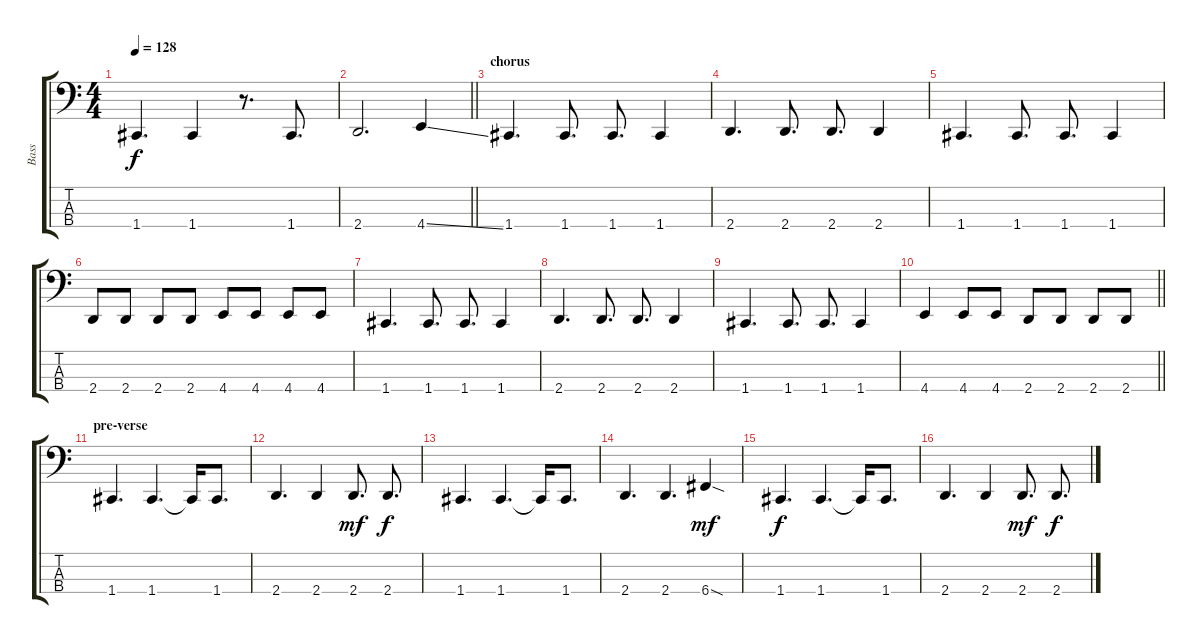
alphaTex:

\track ("Bass" "Bass") {instrument electricbassfinger}
\staff {score tabs}
\tuning (F2 C2 G1 C1) {hide}
\ts (4 4)
\tempo 128
\clef f4
\ks c
1.4.4{d dy f} 1.4.4 r.8{d} 1.4.8{d} |
\barLineRight lightlight
2.4.2{d} 4.4{ss}.4 |
\section ("" "chorus")
1.4.4{d} 1.4.8{d} 1.4.8{d} 1.4.4 |
2.4.4{d} 2.4.8{d} 2.4.8{d} 2.4.4 |
1.4.4{d} 1.4.8{d} 1.4.8{d} 1.4.4 |
2.4.8 2.4.8 2.4.8 2.4.8 4.4.8 4.4.8 4.4.8 4.4.8 |
1.4.4{d} 1.4.8{d} 1.4.8{d} 1.4.4 |
2.4.4{d} 2.4.8{d} 2.4.8{d} 2.4.4 |
1.4.4{d} 1.4.8{d} 1.4.8{d} 1.4.4 |
\barLineRight lightlight
4.4.4 4.4.8 4.4.8 2.4.8 2.4.8 2.4.8 2.4.8 |
\section ("" "pre-verse")
1.4.4{d} 1.4.4{d} 1.4{t}.16 1.4.8{d} |
2.4.4{d} 2.4.4 2.4.8{d dy mf} 2.4.8{d dy f} |
1.4.4{d} 1.4.4{d} 1.4{t}.16 1.4.8{d} |
2.4.4{d} 2.4.4{d} 6.4{sod}.4{dy mf} |
1.4.4{d dy f} 1.4.4{d} 1.4{t}.16 1.4.8{d} |
2.4.4{d} 2.4.4 2.4.8{d dy mf} 2.4.8{d dy f}
